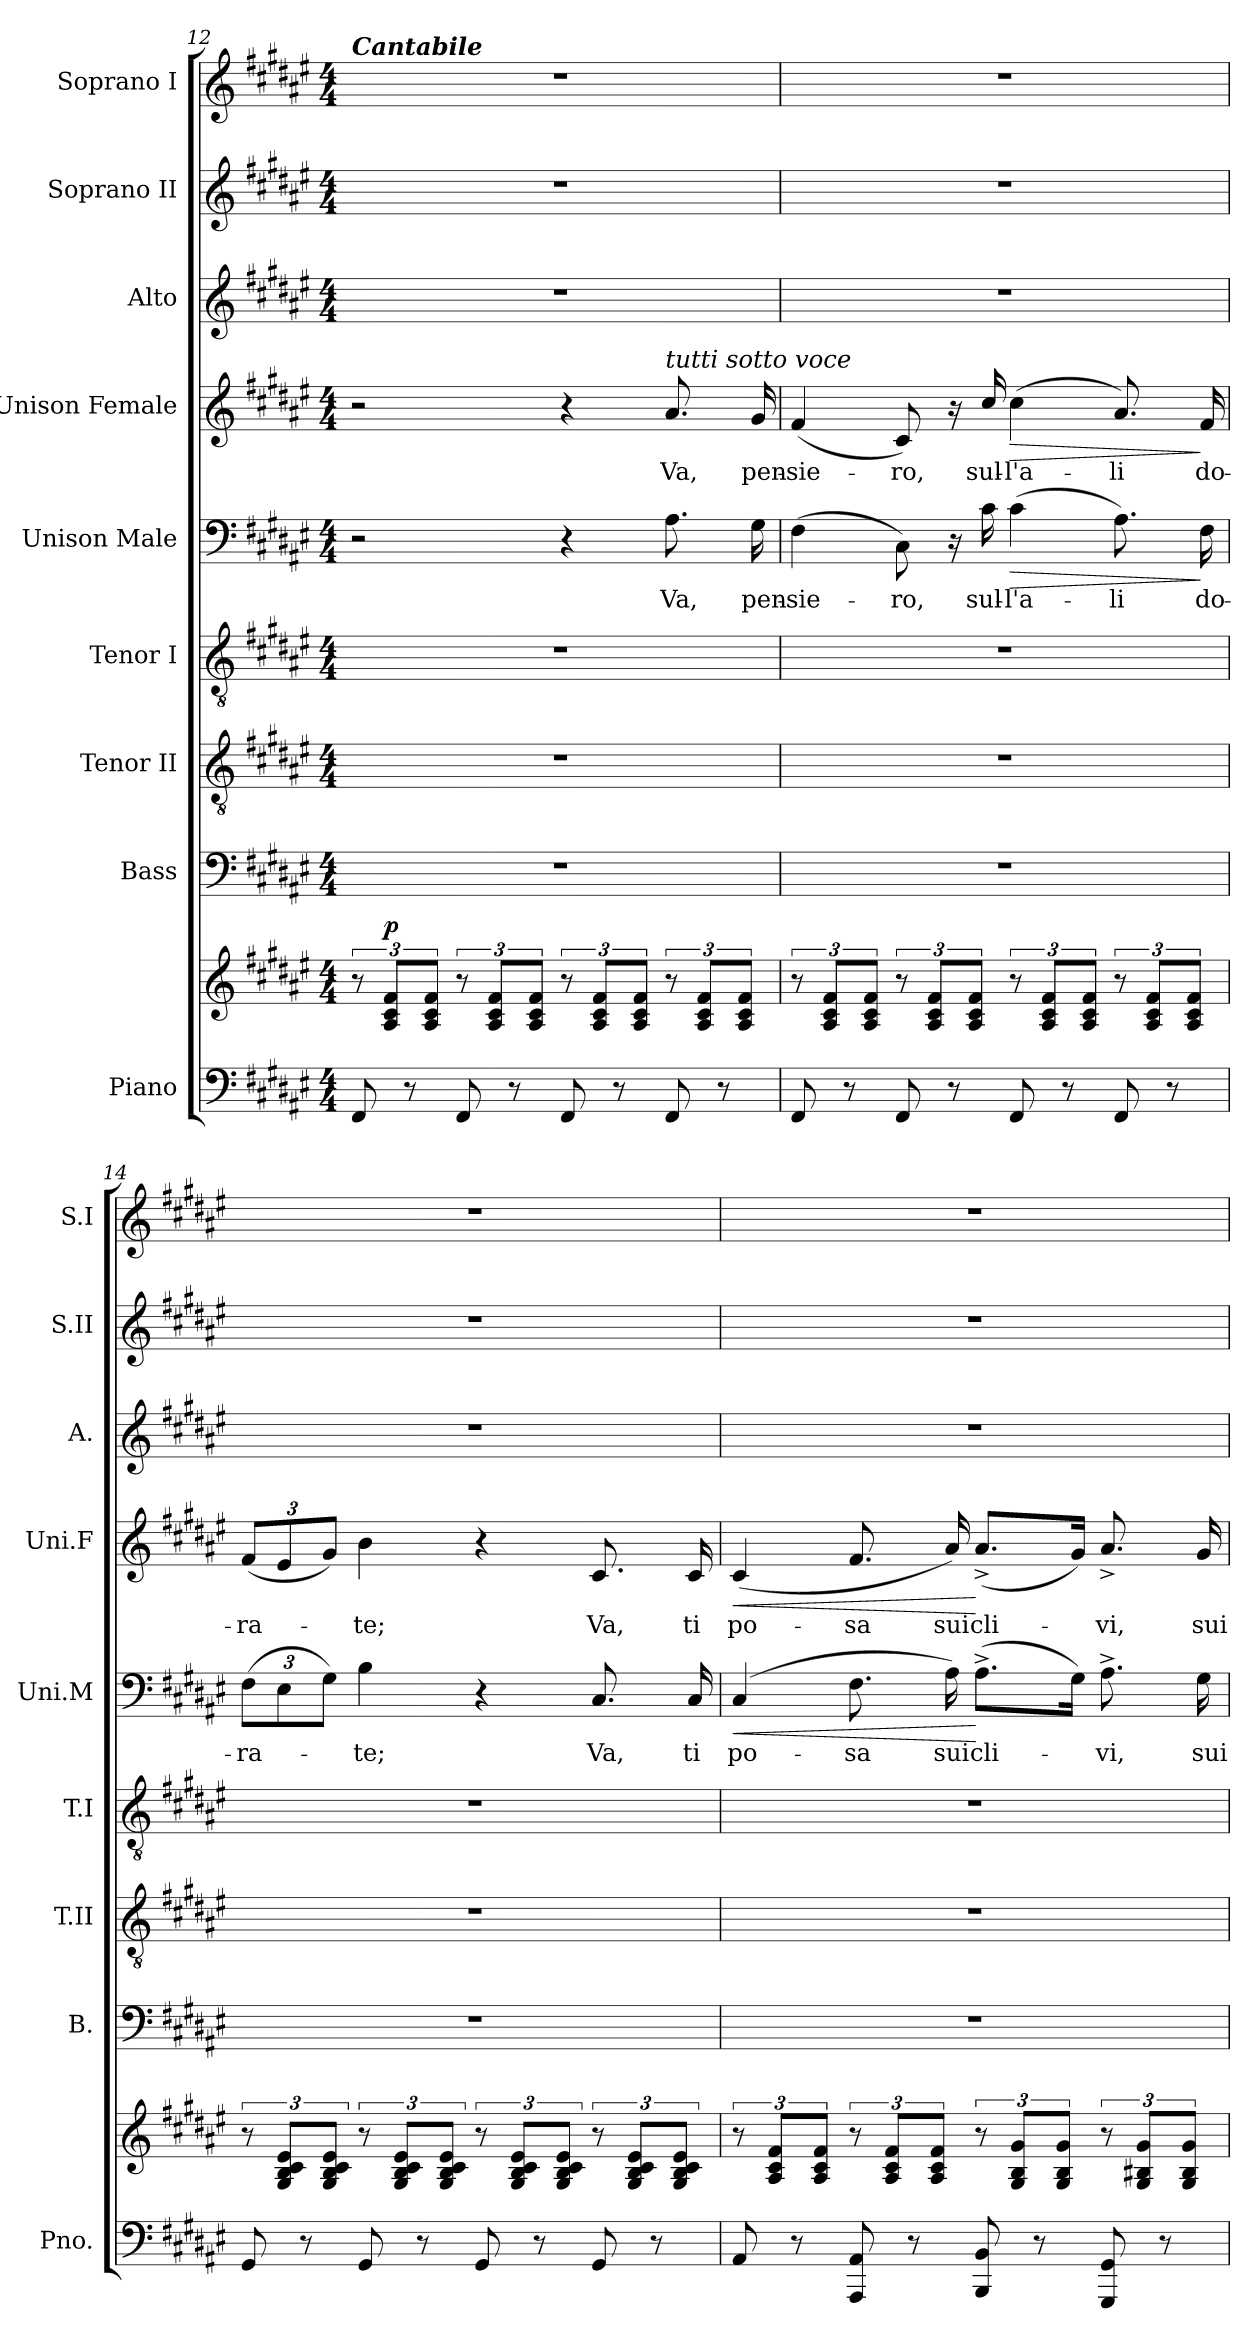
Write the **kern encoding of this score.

**kern	**kern	**dynam	**kern	**kern	**kern	**kern	**text	**dynam	**kern	**text	**dynam	**kern	**kern	**kern
*part9	*part9	*part9	*part8	*part7	*part6	*part5	*part5	*part5	*part4	*part4	*part4	*part3	*part2	*part1
*staff10	*staff9	*staff9/10	*staff8	*staff7	*staff6	*staff5	*staff5	*staff5	*staff4	*staff4	*staff4	*staff3	*staff2	*staff1
*I"Piano	*	*	*I"Bass	*I"Tenor II	*I"Tenor I	*I"Unison Male	*	*	*I"Unison Female	*	*	*I"Alto	*I"Soprano II	*I"Soprano I
*I'Pno.	*	*	*I'B.	*I'T.II	*I'T.I	*I'Uni.M	*	*	*I'Uni.F	*	*	*I'A.	*I'S.II	*I'S.I
!!LO:PB:g=z
*clefF4	*clefG2	*	*clefF4	*clefGv2	*clefGv2	*clefF4	*	*	*clefG2	*	*	*clefG2	*clefG2	*clefG2
*k[f#c#g#d#a#e#]	*k[f#c#g#d#a#e#]	*	*k[f#c#g#d#a#e#]	*k[f#c#g#d#a#e#]	*k[f#c#g#d#a#e#]	*k[f#c#g#d#a#e#]	*	*	*k[f#c#g#d#a#e#]	*	*	*k[f#c#g#d#a#e#]	*k[f#c#g#d#a#e#]	*k[f#c#g#d#a#e#]
*M4/4	*M4/4	*	*M4/4	*M4/4	*M4/4	*M4/4	*	*	*M4/4	*	*	*M4/4	*M4/4	*M4/4
=12	=12	=12	=12	=12	=12	=12	=12	=12	=12	=12	=12	=12	=12	=12
!	!	!	!	!	!	!	!	!	!	!	!	!	!	!LO:TX:a:Bi:t=Cantabile
8FF#/	12r	.	1r	1r	1r	2r	.	.	2r	.	.	1r	1r	1r
!	!	!LO:DY:a	!	!	!	!	!	!	!	!	!	!	!	!
.	12A#/ 12c#/ 12f#/L	p	.	.	.	.	.	.	.	.	.	.	.	.
8r	.	.	.	.	.	.	.	.	.	.	.	.	.	.
.	12A#/ 12c#/ 12f#/J	.	.	.	.	.	.	.	.	.	.	.	.	.
8FF#/	12r	.	.	.	.	.	.	.	.	.	.	.	.	.
.	12A#/ 12c#/ 12f#/L	.	.	.	.	.	.	.	.	.	.	.	.	.
8r	.	.	.	.	.	.	.	.	.	.	.	.	.	.
.	12A#/ 12c#/ 12f#/J	.	.	.	.	.	.	.	.	.	.	.	.	.
8FF#/	12r	.	.	.	.	4r	.	.	4r	.	.	.	.	.
.	12A#/ 12c#/ 12f#/L	.	.	.	.	.	.	.	.	.	.	.	.	.
8r	.	.	.	.	.	.	.	.	.	.	.	.	.	.
.	12A#/ 12c#/ 12f#/J	.	.	.	.	.	.	.	.	.	.	.	.	.
!	!	!	!	!	!	!	!	!	!LO:TX:a:i:t=tutti sotto voce	!	!	!	!	!
8FF#/	12r	.	.	.	.	8.A#\	Va,	.	8.a#/	Va,	.	.	.	.
.	12A#/ 12c#/ 12f#/L	.	.	.	.	.	.	.	.	.	.	.	.	.
8r	.	.	.	.	.	.	.	.	.	.	.	.	.	.
.	12A#/ 12c#/ 12f#/J	.	.	.	.	.	.	.	.	.	.	.	.	.
.	.	.	.	.	.	16G#\	pen-	.	16g#/	pen-	.	.	.	.
=13	=13	=13	=13	=13	=13	=13	=13	=13	=13	=13	=13	=13	=13	=13
8FF#/	12r	.	1r	1r	1r	(4F#\	-sie-	.	(4f#/	-sie-	.	1r	1r	1r
.	12A#/ 12c#/ 12f#/L	.	.	.	.	.	.	.	.	.	.	.	.	.
8r	.	.	.	.	.	.	.	.	.	.	.	.	.	.
.	12A#/ 12c#/ 12f#/J	.	.	.	.	.	.	.	.	.	.	.	.	.
8FF#/	12r	.	.	.	.	8C#\)	-ro,	.	8c#/)	-ro,	.	.	.	.
.	12A#/ 12c#/ 12f#/L	.	.	.	.	.	.	.	.	.	.	.	.	.
8r	.	.	.	.	.	16r	.	.	16r	.	.	.	.	.
.	12A#/ 12c#/ 12f#/J	.	.	.	.	.	.	.	.	.	.	.	.	.
.	.	.	.	.	.	16c#\	sul-	.	16cc#/	sul-	.	.	.	.
!	!	!	!	!	!	!	!	!LO:HP:b	!	!	!LO:HP:b	!	!	!
8FF#/	12r	.	.	.	.	(4c#\	-l'a-	>	(4cc#\	-l'a-	>	.	.	.
.	12A#/ 12c#/ 12f#/L	.	.	.	.	.	.	.	.	.	.	.	.	.
8r	.	.	.	.	.	.	.	.	.	.	.	.	.	.
.	12A#/ 12c#/ 12f#/J	.	.	.	.	.	.	.	.	.	.	.	.	.
8FF#/	12r	.	.	.	.	8.A#\)	-li	.	8.a#/)	-li	.	.	.	.
.	12A#/ 12c#/ 12f#/L	.	.	.	.	.	.	.	.	.	.	.	.	.
8r	.	.	.	.	.	.	.	.	.	.	.	.	.	.
.	12A#/ 12c#/ 12f#/J	.	.	.	.	.	.	.	.	.	.	.	.	.
.	.	.	.	.	.	16F#\	do-	]	16f#/	do-	]	.	.	.
!!LO:LB:g=z
=14	=14	=14	=14	=14	=14	=14	=14	=14	=14	=14	=14	=14	=14	=14
*	*	*	*	*	*	*Xbrackettup	*	*	*Xbrackettup	*	*	*	*	*
8GG#/	12r	.	1r	1r	1r	(12F#\L	-ra-	.	(12f#/L	-ra-	.	1r	1r	1r
.	12G#/ 12B/ 12c#/ 12e#/L	.	.	.	.	12E#\	.	.	12e#/	.	.	.	.	.
8r	.	.	.	.	.	.	.	.	.	.	.	.	.	.
.	12G#/ 12B/ 12c#/ 12e#/J	.	.	.	.	12G#\J)	.	.	12g#/J)	.	.	.	.	.
8GG#/	12r	.	.	.	.	4B\	-te;	.	4b\	-te;	.	.	.	.
.	12G#/ 12B/ 12c#/ 12e#/L	.	.	.	.	.	.	.	.	.	.	.	.	.
8r	.	.	.	.	.	.	.	.	.	.	.	.	.	.
.	12G#/ 12B/ 12c#/ 12e#/J	.	.	.	.	.	.	.	.	.	.	.	.	.
8GG#/	12r	.	.	.	.	4r	.	.	4r	.	.	.	.	.
.	12G#/ 12B/ 12c#/ 12e#/L	.	.	.	.	.	.	.	.	.	.	.	.	.
8r	.	.	.	.	.	.	.	.	.	.	.	.	.	.
.	12G#/ 12B/ 12c#/ 12e#/J	.	.	.	.	.	.	.	.	.	.	.	.	.
8GG#/	12r	.	.	.	.	8.C#/	Va,	.	8.c#/	Va,	.	.	.	.
.	12G#/ 12B/ 12c#/ 12e#/L	.	.	.	.	.	.	.	.	.	.	.	.	.
8r	.	.	.	.	.	.	.	.	.	.	.	.	.	.
.	12G#/ 12B/ 12c#/ 12e#/J	.	.	.	.	.	.	.	.	.	.	.	.	.
.	.	.	.	.	.	16C#/	ti	.	16c#/	ti	.	.	.	.
=15	=15	=15	=15	=15	=15	=15	=15	=15	=15	=15	=15	=15	=15	=15
!	!	!	!	!	!	!	!	!LO:HP:b	!	!	!LO:HP:b	!	!	!
8AA#/	12r	.	1r	1r	1r	(4C#/	po-	<	(4c#/	po-	<	1r	1r	1r
.	12A#/ 12c#/ 12f#/L	.	.	.	.	.	.	.	.	.	.	.	.	.
8r	.	.	.	.	.	.	.	.	.	.	.	.	.	.
.	12A#/ 12c#/ 12f#/J	.	.	.	.	.	.	.	.	.	.	.	.	.
8AAA#/ 8AA#/	12r	.	.	.	.	8.F#\	-sa	.	8.f#/	-sa	.	.	.	.
.	12A#/ 12c#/ 12f#/L	.	.	.	.	.	.	.	.	.	.	.	.	.
8r	.	.	.	.	.	.	.	.	.	.	.	.	.	.
.	12A#/ 12c#/ 12f#/J	.	.	.	.	.	.	.	.	.	.	.	.	.
.	.	.	.	.	.	16A#\)	sui	.	16a#/)	sui	.	.	.	.
8BBB/ 8BB/	12r	.	.	.	.	(8.A#^\L	cli-	[	(8.a#^/L	cli-	[	.	.	.
.	12G#/ 12B/ 12g#/L	.	.	.	.	.	.	.	.	.	.	.	.	.
8r	.	.	.	.	.	.	.	.	.	.	.	.	.	.
.	12G#/ 12B/ 12g#/J	.	.	.	.	.	.	.	.	.	.	.	.	.
.	.	.	.	.	.	16G#\Jk)	.	.	16g#/Jk)	.	.	.	.	.
8GGG#/ 8GG#/	12r	.	.	.	.	8.A#^\	-vi,	.	8.a#^/	-vi,	.	.	.	.
.	12G#/ 12B#X/ 12g#/L	.	.	.	.	.	.	.	.	.	.	.	.	.
8r	.	.	.	.	.	.	.	.	.	.	.	.	.	.
.	12G#/ 12B#/ 12g#/J	.	.	.	.	.	.	.	.	.	.	.	.	.
.	.	.	.	.	.	16G#\	sui	.	16g#/	sui	.	.	.	.
=	=	=	=	=	=	=	=	=	=	=	=	=	=	=
*-	*-	*-	*-	*-	*-	*-	*-	*-	*-	*-	*-	*-	*-	*-
